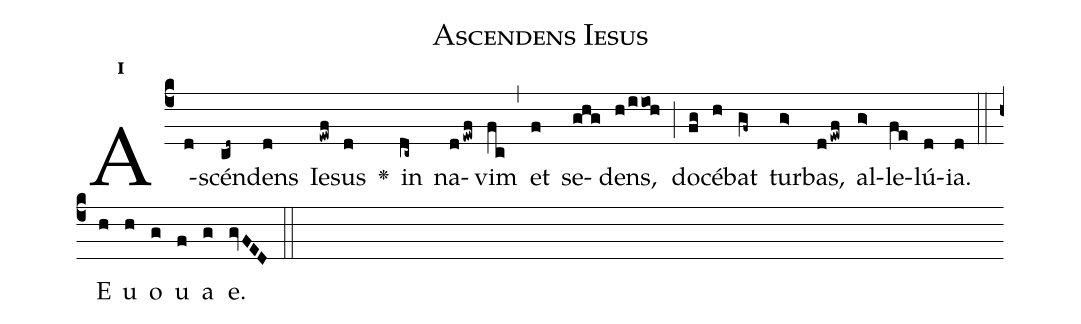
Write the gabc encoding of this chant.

name:Ascendens Iesus;
office-part:Antiphona;
mode:1;
%%
initial-style: 1;
name: Ascendens Iesus;
book: Antiphonae & Responsoria/Tomus IV, p. 130;
occasion: Dominica V per Annum;
office-part: Laudes Ant Bc;
annotation: 1d2;
centering-scheme: english;
font: OFLSortsMillGoudy;
height: 11;
width: 4.5;
%%
(c4)A(d)scén(cd~)dens(d) Ie(ewf)sus(d) <v>\greheightstar</v>() in(dc~) na(dewf)vim(fc) (,) et(f) se(ghg)dens,(h/iioh) (;) do(fg)cé(h)bat(gf~) tur(g>)bas,(dewf) al(g>)le(fe)lú(d)ia.(d) (::) E(h) u(h) o(g) u(f) a(g) e.(gvFED) (::)
